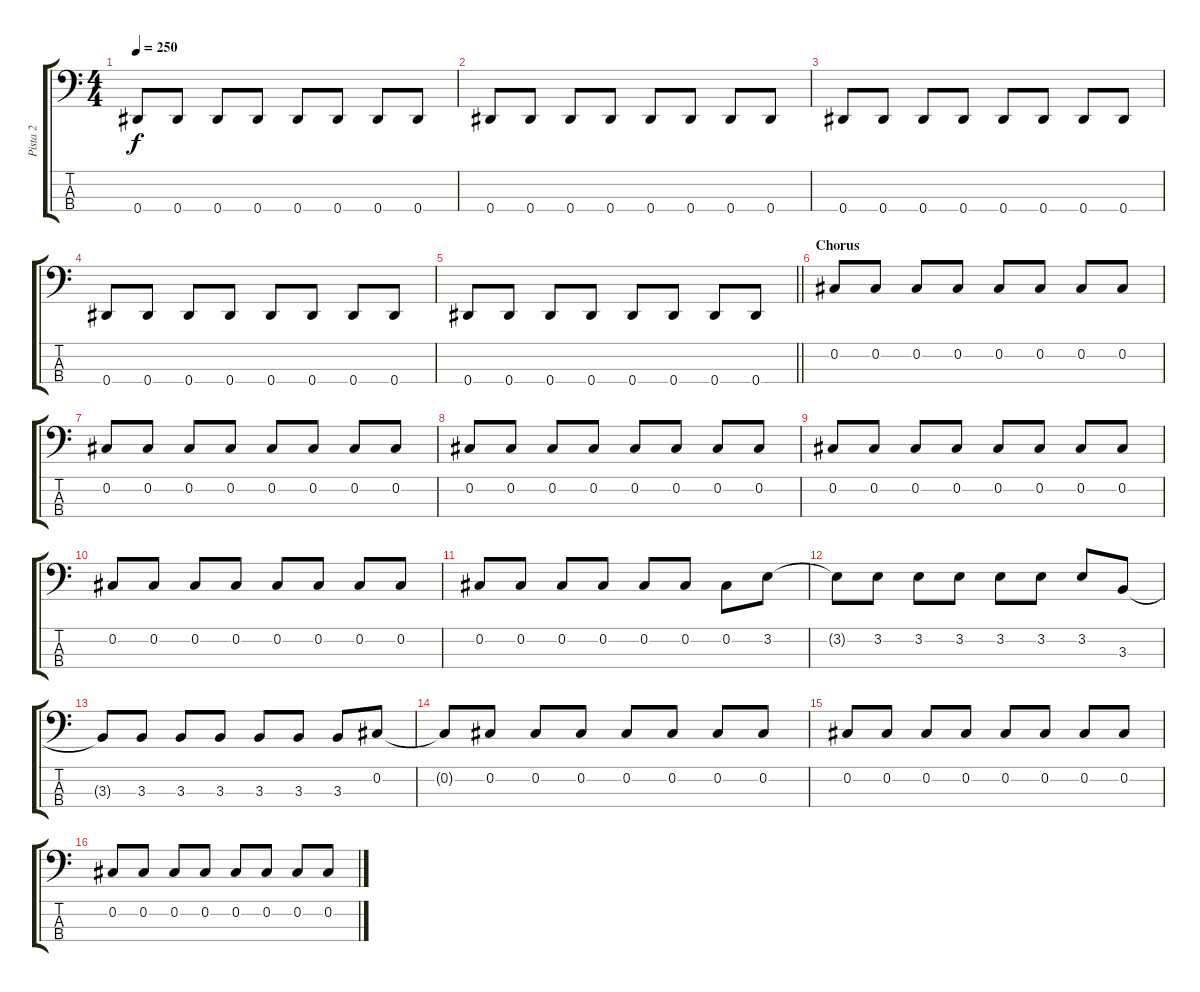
\track ("Pista 2" "Pista 2") {instrument electricbasspick}
\staff {score tabs}
\tuning (Gb2 Db2 Ab1 Eb1) {hide}
\ts (4 4)
\tempo 250
\clef f4
\ks c
0.4.8{dy f} 0.4.8 0.4.8 0.4.8 0.4.8 0.4.8 0.4.8 0.4.8 |
0.4.8 0.4.8 0.4.8 0.4.8 0.4.8 0.4.8 0.4.8 0.4.8 |
0.4.8 0.4.8 0.4.8 0.4.8 0.4.8 0.4.8 0.4.8 0.4.8 |
0.4.8 0.4.8 0.4.8 0.4.8 0.4.8 0.4.8 0.4.8 0.4.8 |
\barLineRight lightlight
0.4.8 0.4.8 0.4.8 0.4.8 0.4.8 0.4.8 0.4.8 0.4.8 |
\section ("" "Chorus")
0.2.8 0.2.8 0.2.8 0.2.8 0.2.8 0.2.8 0.2.8 0.2.8 |
0.2.8 0.2.8 0.2.8 0.2.8 0.2.8 0.2.8 0.2.8 0.2.8 |
0.2.8 0.2.8 0.2.8 0.2.8 0.2.8 0.2.8 0.2.8 0.2.8 |
0.2.8 0.2.8 0.2.8 0.2.8 0.2.8 0.2.8 0.2.8 0.2.8 |
0.2.8 0.2.8 0.2.8 0.2.8 0.2.8 0.2.8 0.2.8 0.2.8 |
0.2.8 0.2.8 0.2.8 0.2.8 0.2.8 0.2.8 0.2.8 3.2.8 |
3.2{t}.8 3.2.8 3.2.8 3.2.8 3.2.8 3.2.8 3.2.8 3.3.8 |
3.3{t}.8 3.3.8 3.3.8 3.3.8 3.3.8 3.3.8 3.3.8 0.2.8 |
0.2{t}.8 0.2.8 0.2.8 0.2.8 0.2.8 0.2.8 0.2.8 0.2.8 |
0.2.8 0.2.8 0.2.8 0.2.8 0.2.8 0.2.8 0.2.8 0.2.8 |
0.2.8 0.2.8 0.2.8 0.2.8 0.2.8 0.2.8 0.2.8 0.2.8
